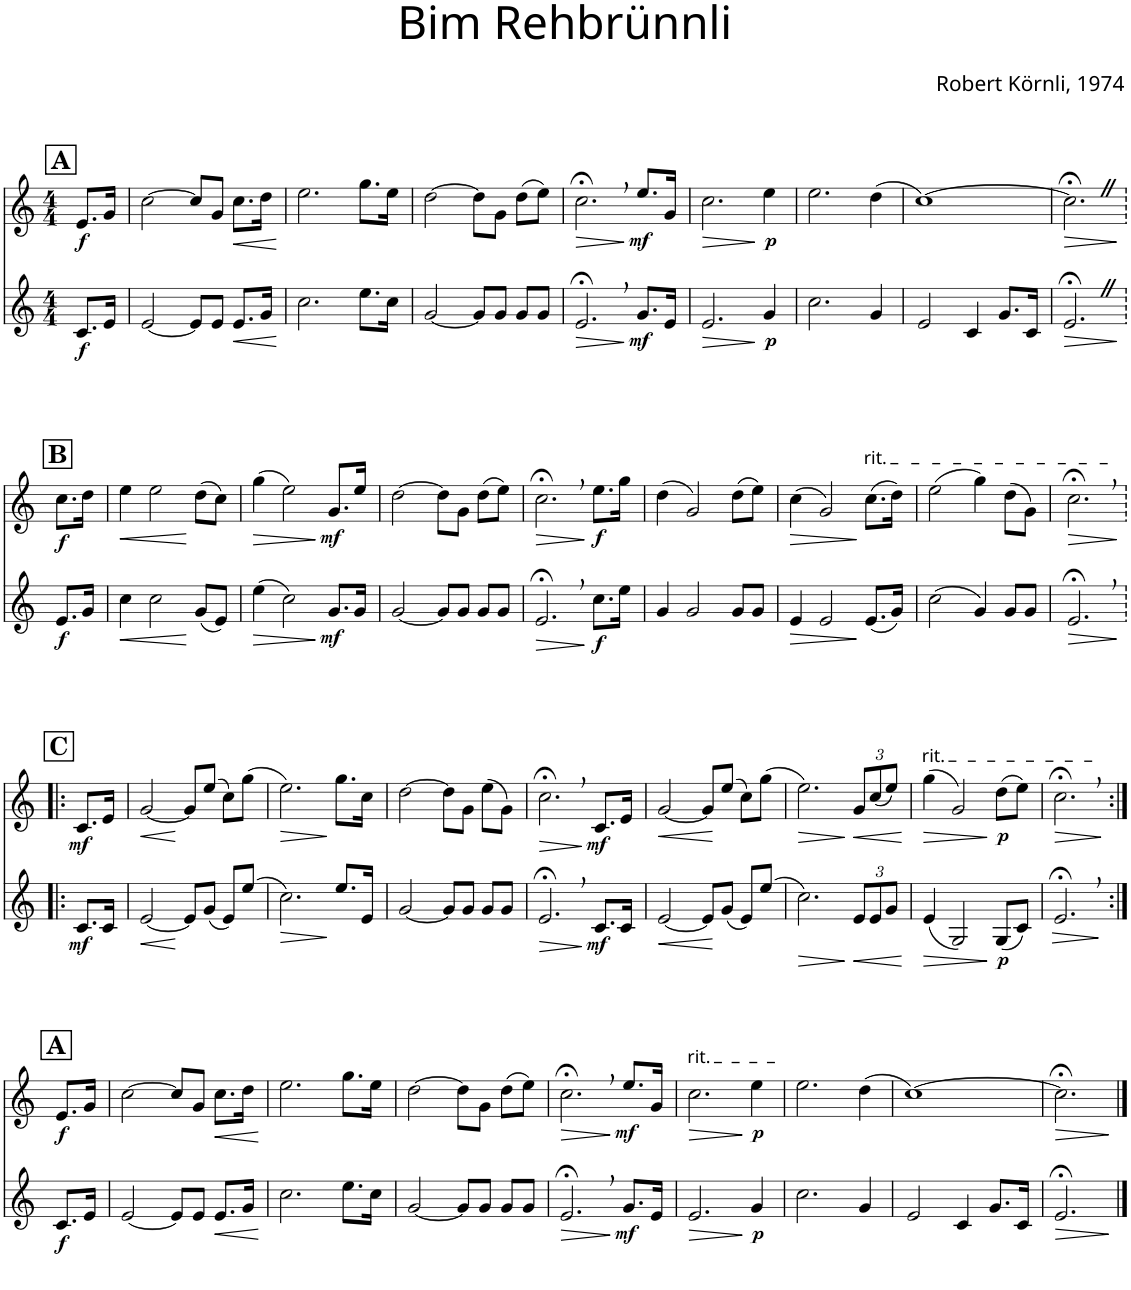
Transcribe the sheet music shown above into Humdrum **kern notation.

**kern	**dynam	**kern	**dynam
*part2	*part2	*part1	*part1
*staff2	*staff2	*staff1	*staff1
*I"Alphorn	*	*I"Alphorn	*
*clefG2	*	*clefG2	*
*Trd4c6	*	*Trd4c6	*
*k[]	*	*k[]	*
*M4/4	*	*M4/4	*
!!LO:REH:place=s1:a:B:cj:fs=14:t=A
=	=	=	=
!	!LO:DY:b	!	!LO:DY:b
8.c/L	f	8.e/L	f
16e/Jk	.	16g/Jk	.
=1	=1	=1	=1
[2e/	.	[2cc\	.
8e/L]	.	8cc/L]	.
8e/J	.	8g/J	.
!	!LO:HP:b	!	!LO:HP:b
8.e/L	<	8.cc\L	<
16g/Jk	.	16dd\Jk	.
.	[	.	[
=2	=2	=2	=2
2.cc\	.	2.ee\	.
8.ee\L	.	8.gg\L	.
16cc\Jk	.	16ee\Jk	.
=3	=3	=3	=3
[2g/	.	[2dd\	.
8g/L]	.	8dd\L]	.
8g/J	.	8g\J	.
8g/L	.	(8dd\L	.
8g/J	.	8ee\J)	.
=4	=4	=4	=4
!	!LO:HP:b	!	!LO:HP:b
2.e;<,/	>	2.cc;<,\	>
!	!LO:DY:n=1:b	!	!LO:DY:n=1:b
8.g/L	] mf	8.ee/L	] mf
16e/Jk	.	16g/Jk	.
=5	=5	=5	=5
!	!LO:HP:b	!	!LO:HP:b
2.e/	>	2.cc\	>
!	!LO:DY:n=1:b	!	!LO:DY:n=1:b
4g/	] p	4ee\	] p
=6	=6	=6	=6
2.cc\	.	2.ee\	.
4g/	.	(4dd\	.
=7	=7	=7	=7
2e/	.	[1cc)	.
4c/	.	.	.
8.g/L	.	.	.
16c/Jk	.	.	.
=8	=8	=8	=8
!	!LO:HP:b	!	!LO:HP:b
2.e;<Z/	>	2.cc;<Z\]	>
.	]	.	]
!!LO:LB:g=z
=8X1	=8X1	=8X1	=8X1
!!LO:REH:place=s1:a:B:cj:fs=14:t=B
!	!LO:DY:b	!	!LO:DY:b
8.e/L	f	8.cc\L	f
16g/Jk	.	16dd\Jk	.
=9	=9	=9	=9
!	!LO:HP:b	!	!LO:HP:b
4cc\	<	4ee\	<
2cc\	.	2ee\	.
(8g/L	[	(8dd\L	[
8e/J)	.	8cc\J)	.
=10	=10	=10	=10
!	!LO:HP:b	!	!LO:HP:b
(4ee\	>	(4gg\	>
2cc\)	.	2ee\)	.
!	!LO:DY:n=1:b	!	!LO:DY:n=1:b
8.g/L	] mf	8.g/L	] mf
16g/Jk	.	16ee/Jk	.
=11	=11	=11	=11
[2g/	.	[2dd\	.
8g/L]	.	8dd\L]	.
8g/J	.	8g\J	.
8g/L	.	(8dd\L	.
8g/J	.	8ee\J)	.
=12	=12	=12	=12
!	!LO:HP:b	!	!LO:HP:b
2.e;<,/	>	2.cc;<,\	>
!	!LO:DY:n=1:b	!	!LO:DY:n=1:b
8.cc\L	] f	8.ee\L	] f
16ee\Jk	.	16gg\Jk	.
=13	=13	=13	=13
4g/	.	(4dd\	.
2g/	.	2g/)	.
8g/L	.	(8dd\L	.
8g/J	.	8ee\J)	.
=14	=14	=14	=14
!	!LO:HP:b	!	!LO:HP:b
4e/	>	(4cc\	>
2e/	.	2g/)	.
!	!	!LO:TX:a:t=rit.	!
(8.e/L	]	(8.cc\L	]
16g/Jk)	.	16dd\Jk)	.
=15	=15	=15	=15
(2cc\	.	(2ee\	.
4g/)	.	4gg\)	.
8g/L	.	(8dd\L	.
8g/J	.	8g\J)	.
=16	=16	=16	=16
!	!LO:HP:b	!	!LO:HP:b
2.e;<,/	>	2.cc;<,\	>
.	]	.	]
!!LO:LB:g=z
=16X2!|:	=16X2!|:	=16X2!|:	=16X2!|:
!!LO:REH:place=s1:a:B:cj:fs=14:t=C
!	!LO:DY:b	!	!LO:DY:b
8.c/L	mf	8.c/L	mf
16c/Jk	.	16e/Jk	.
=17	=17	=17	=17
!	!LO:HP:b	!	!LO:HP:b
[2e/	<	[2g/	<
8e/L]	[	8g/L]	[
(8g/J	.	(8ee/J	.
8e/L)	.	8cc\L)	.
(8ee/J	.	(8gg\J	.
=18	=18	=18	=18
!	!LO:HP:b	!	!LO:HP:b
2.cc\)	>	2.ee\)	>
8.ee/L	]	8.gg\L	]
16e/Jk	.	16cc\Jk	.
=19	=19	=19	=19
[2g/	.	[2dd\	.
8g/L]	.	8dd\L]	.
8g/J	.	8g\J	.
8g/L	.	(8ee\L	.
8g/J	.	8g\J)	.
=20	=20	=20	=20
!	!LO:HP:b	!	!LO:HP:b
2.e;<,/	>	2.cc;<,\	>
!	!LO:DY:n=1:b	!	!LO:DY:n=1:b
8.c/L	] mf	8.c/L	] mf
16c/Jk	.	16e/Jk	.
=21	=21	=21	=21
!	!LO:HP:b	!	!LO:HP:b
[2e/	<	[2g/	<
8e/L]	.	8g/L]	.
(8g/J	[	(8ee/J	[
8e/L)	.	8cc\L)	.
(8ee/J	.	(8gg\J	.
=22	=22	=22	=22
!	!LO:HP:b	!	!LO:HP:b
2.cc\)	>	2.ee\)	>
*Xbrackettup	*	*	*
!	!LO:HP:n=1:b	!	!
*	*	*Xbrackettup	*
!	!	!	!LO:HP:n=1:b
12e/L	] <	12g/L	] <
12e/	.	(12cc/	.
12g/J	.	12ee/J)	.
.	[	.	[
=23	=23	=23	=23
!	!	!LO:TX:a:t=rit.	!
!	!LO:HP:b	!	!LO:HP:b
(4e/	>	(4gg\	>
2G/)	.	2g/)	.
!	!LO:DY:n=1:b	!	!LO:DY:n=1:b
(8G/L	] p	(8dd\L	] p
8c/J)	.	8ee\J)	.
=24	=24	=24	=24
!	!LO:HP:b	!	!LO:HP:b
2.e;<,/	>	2.cc;<,\	>
.	]	.	]
!!LO:LB:g=z
=24X3:|!	=24X3:|!	=24X3:|!	=24X3:|!
!!LO:REH:place=s1:a:B:cj:fs=14:t=A
!	!LO:DY:b	!	!LO:DY:b
8.c/L	f	8.e/L	f
16e/Jk	.	16g/Jk	.
=25	=25	=25	=25
[2e/	.	[2cc\	.
8e/L]	.	8cc/L]	.
8e/J	.	8g/J	.
!	!LO:HP:b	!	!LO:HP:b
8.e/L	<	8.cc\L	<
16g/Jk	.	16dd\Jk	.
.	[	.	[
=26	=26	=26	=26
2.cc\	.	2.ee\	.
8.ee\L	.	8.gg\L	.
16cc\Jk	.	16ee\Jk	.
=27	=27	=27	=27
[2g/	.	[2dd\	.
8g/L]	.	8dd\L]	.
8g/J	.	8g\J	.
8g/L	.	(8dd\L	.
8g/J	.	8ee\J)	.
=28	=28	=28	=28
!	!LO:HP:b	!	!LO:HP:b
2.e;<,/	>	2.cc;<,\	>
!	!LO:DY:n=1:b	!	!LO:DY:n=1:b
8.g/L	] mf	8.ee/L	] mf
16e/Jk	.	16g/Jk	.
=29	=29	=29	=29
!	!	!LO:TX:a:t=rit.	!
!	!LO:HP:b	!	!LO:HP:b
2.e/	>	2.cc\	>
!	!LO:DY:n=1:b	!	!LO:DY:n=1:b
4g/	] p	4ee\	] p
=30	=30	=30	=30
2.cc\	.	2.ee\	.
4g/	.	(4dd\	.
=31	=31	=31	=31
2e/	.	[1cc)	.
4c/	.	.	.
8.g/L	.	.	.
16c/Jk	.	.	.
=32	=32	=32	=32
!	!LO:HP:b	!	!LO:HP:b
2.e;</	>	2.cc;<\]	>
.	]	.	]
==	==	==	==
*-	*-	*-	*-
